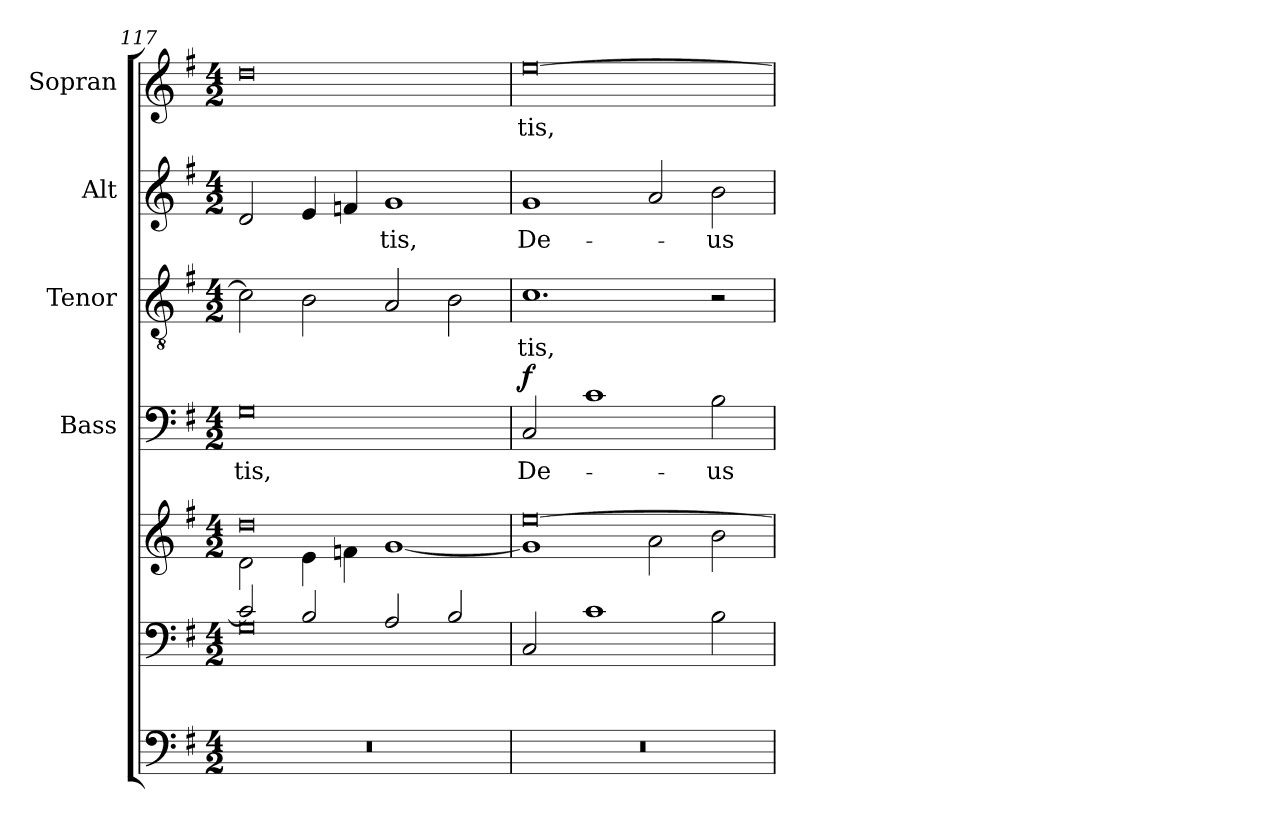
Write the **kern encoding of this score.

**kern	**kern	**kern	**kern	**text	**dynam	**kern	**text	**kern	**text	**kern	**text
*part6	*part5	*part5	*part4	*part4	*part4	*part3	*part3	*part2	*part2	*part1	*part1
*staff7	*staff6	*staff5	*staff4	*staff4	*staff4	*staff3	*staff3	*staff2	*staff2	*staff1	*staff1
*	*	*	*I"Bass	*	*	*I"Tenor	*	*I"Alt	*	*I"Sopran	*
*	*	*	*I'B.	*	*	*I'T.	*	*I'A.	*	*I'S.	*
*clefF4	*clefF4	*clefG2	*clefF4	*	*	*clefGv2	*	*clefG2	*	*clefG2	*
*k[f#]	*k[f#]	*k[f#]	*k[f#]	*	*	*k[f#]	*	*k[f#]	*	*k[f#]	*
*G:	*G:	*G:	*G:	*	*	*G:	*	*G:	*	*G:	*
*M4/2	*M4/2	*M4/2	*M4/2	*	*	*M4/2	*	*M4/2	*	*M4/2	*
=117	=117	=117	=117	=117	=117	=117	=117	=117	=117	=117	=117
*	*^	*^	*	*	*	*	*	*	*	*	*
!	!	!	!	!	!	!LO:LY:b	!	!	!	!	!	!	!
0r	2c/]	0G	0dd	2d\	0G	-tis,	.	2c\]	.	2d/	.	0dd	.
.	2B/	.	.	4e\	.	.	.	2B\	.	4e/	.	.	.
.	.	.	.	4fn\	.	.	.	.	.	4fn/	.	.	.
!	!	!	!	!	!	!	!	!	!	!	!LO:LY:b	!	!
.	2A/	.	.	[<1g	.	.	.	2A/	.	1g	-tis,	.	.
.	2B/	.	.	.	.	.	.	2B\	.	.	.	.	.
*	*v	*v	*	*	*	*	*	*	*	*	*	*	*
=118	=118	=118	=118	=118	=118	=118	=118	=118	=118	=118	=118	=118
!	!	!	!	!	!LO:LY:b	!LO:DY:a	!	!LO:LY:b	!	!LO:LY:b	!	!LO:LY:b
0r	2C/	[>0ee	1g]	2C/	De-	f	1.c	-tis,	1g	De-	[0ee	-tis,
.	1c	.	.	1c	.	.	.	.	.	.	.	.
.	.	.	2a\	.	.	.	.	.	2a/	.	.	.
!	!	!	!	!	!LO:LY:b	!	!	!	!	!LO:LY:b	!	!
.	2B\	.	2b\	2B\	-us	.	2r	.	2b\	-us	.	.
*	*	*v	*v	*	*	*	*	*	*	*	*	*
=	=	=	=	=	=	=	=	=	=	=	=
*-	*-	*-	*-	*-	*-	*-	*-	*-	*-	*-	*-
